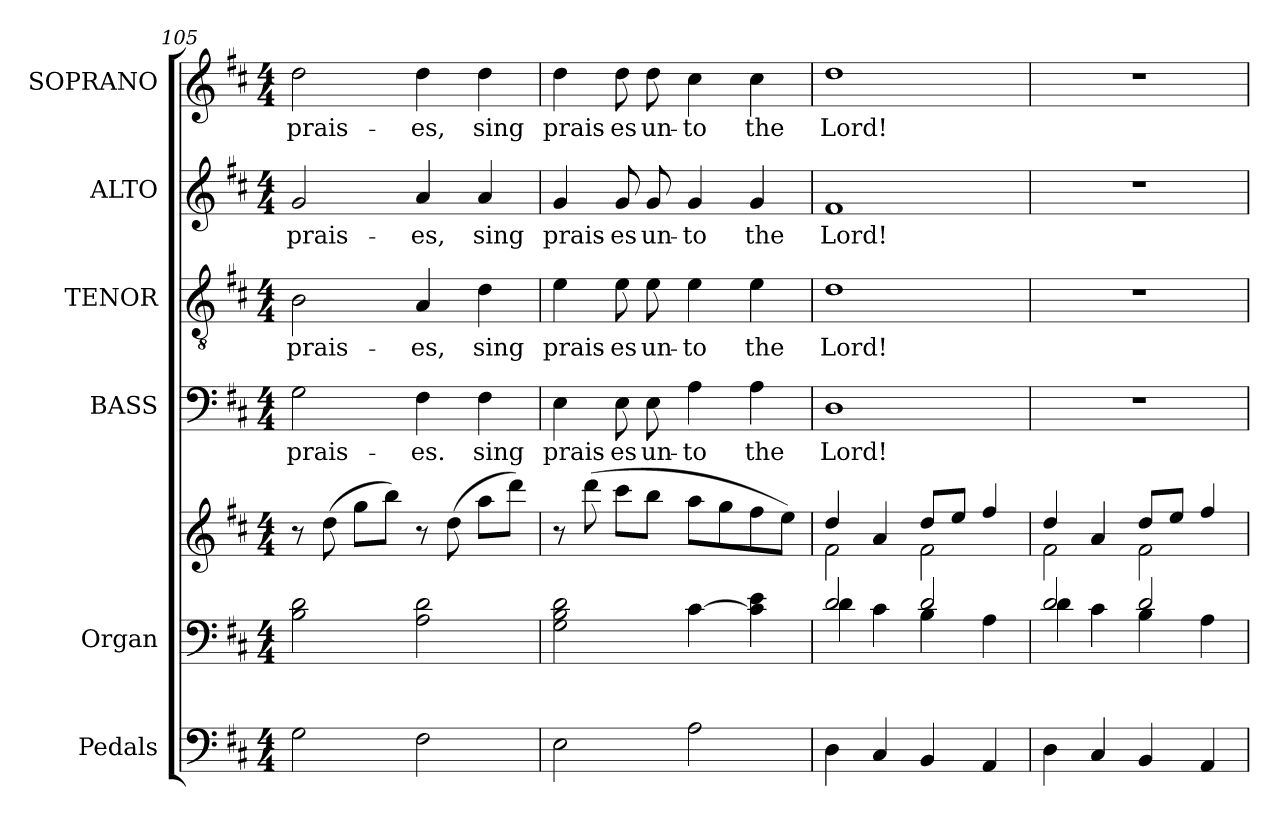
**kern	**kern	**kern	**kern	**text	**kern	**text	**kern	**text	**kern	**text
*part6	*part5	*part5	*part4	*part4	*part3	*part3	*part2	*part2	*part1	*part1
*staff7	*staff6	*staff5	*staff4	*staff4	*staff3	*staff3	*staff2	*staff2	*staff1	*staff1
*I"Pedals	*I"Organ	*	*I"BASS	*	*I"TENOR	*	*I"ALTO	*	*I"SOPRANO	*
*I'Ped.	*I'Org.	*	*I'B.	*	*I'T.	*	*I'A.	*	*I'S.	*
*clefF4	*clefF4	*clefG2	*clefF4	*	*clefGv2	*	*clefG2	*	*clefG2	*
*	*	*	*	*	*ITrd7c12	*	*	*	*	*
*k[f#c#]	*k[f#c#]	*k[f#c#]	*k[f#c#]	*	*k[f#c#]	*	*k[f#c#]	*	*k[f#c#]	*
*D:	*D:	*D:	*D:	*	*D:	*	*D:	*	*D:	*
*M4/4	*M4/4	*M4/4	*M4/4	*	*M4/4	*	*M4/4	*	*M4/4	*
=105	=105	=105	=105	=105	=105	=105	=105	=105	=105	=105
!	!	!	!	!LO:LY:b:color=#000000	!	!	!	!	!	!
!	!	!	!	!	!	!LO:LY:b:color=#000000	!	!	!	!
!	!	!	!	!	!	!	!	!LO:LY:b:color=#000000	!	!
!	!	!	!	!	!	!	!	!	!	!LO:LY:b:color=#000000
2Gi\	2Bi\ 2di	8r	2Gi\	prais-	2BBi\	prais-	2gi/	prais-	2ddi\	prais-
.	.	(8ddi\	.	.	.	.	.	.	.	.
.	.	8ggi\L	.	.	.	.	.	.	.	.
.	.	8bbi\J)	.	.	.	.	.	.	.	.
!	!	!	!	!LO:LY:b:color=#000000	!	!	!	!	!	!
!	!	!	!	!	!	!LO:LY:b:color=#000000	!	!	!	!
!	!	!	!	!	!	!	!	!LO:LY:b:color=#000000	!	!
!	!	!	!	!	!	!	!	!	!	!LO:LY:b:color=#000000
2F#i\	2Ai\ 2di	8r	4F#i\	-es.	4AAi/	-es,	4ai/	-es,	4ddi\	-es,
.	.	(8ddi\	.	.	.	.	.	.	.	.
!	!	!	!	!LO:LY:b:color=#000000	!	!	!	!	!	!
!	!	!	!	!	!	!LO:LY:b:color=#000000	!	!	!	!
!	!	!	!	!	!	!	!	!LO:LY:b:color=#000000	!	!
!	!	!	!	!	!	!	!	!	!	!LO:LY:b:color=#000000
.	.	8aai\L	4F#i\	sing	4Di\	sing	4ai/	sing	4ddi\	sing
.	.	8dddi\J)	.	.	.	.	.	.	.	.
!!LO:PB:g=z
=106	=106	=106	=106	=106	=106	=106	=106	=106	=106	=106
!	!	!	!	!LO:LY:b:color=#000000	!	!	!	!	!	!
!	!	!	!	!	!	!LO:LY:b:color=#000000	!	!	!	!
!	!	!	!	!	!	!	!	!LO:LY:b:color=#000000	!	!
!	!	!	!	!	!	!	!	!	!	!LO:LY:b:color=#000000
2Ei\	2Gi\ 2Bi 2di	8r	4Ei\	prais-	4Ei\	prais-	4gi/	prais-	4ddi\	prais-
.	.	(8dddi\	.	.	.	.	.	.	.	.
!	!	!	!	!LO:LY:b:color=#000000	!	!	!	!	!	!
!	!	!	!	!	!	!LO:LY:b:color=#000000	!	!	!	!
!	!	!	!	!	!	!	!	!LO:LY:b:color=#000000	!	!
!	!	!	!	!	!	!	!	!	!	!LO:LY:b:color=#000000
.	.	8ccc#i\L	8Ei\	-es	8Ei\	-es	8gi/	-es	8ddi\	-es
!	!	!	!	!LO:LY:b:color=#000000	!	!	!	!	!	!
!	!	!	!	!	!	!LO:LY:b:color=#000000	!	!	!	!
!	!	!	!	!	!	!	!	!LO:LY:b:color=#000000	!	!
!	!	!	!	!	!	!	!	!	!	!LO:LY:b:color=#000000
.	.	8bbi\J	8Ei\	un-	8Ei\	un-	8gi/	un-	8ddi\	un-
!	!	!	!	!LO:LY:b:color=#000000	!	!	!	!	!	!
!	!	!	!	!	!	!LO:LY:b:color=#000000	!	!	!	!
!	!	!	!	!	!	!	!	!LO:LY:b:color=#000000	!	!
!	!	!	!	!	!	!	!	!	!	!LO:LY:b:color=#000000
2Ai\	[>4c#i\	8aai\L	4Ai\	-to	4Ei\	-to	4gi/	-to	4cc#i\	-to
.	.	8ggi\	.	.	.	.	.	.	.	.
!	!	!	!	!LO:LY:b:color=#000000	!	!	!	!	!	!
!	!	!	!	!	!	!LO:LY:b:color=#000000	!	!	!	!
!	!	!	!	!	!	!	!	!LO:LY:b:color=#000000	!	!
!	!	!	!	!	!	!	!	!	!	!LO:LY:b:color=#000000
.	4c#i\] 4ei	8ff#i\	4Ai\	the	4Ei\	the	4gi/	the	4cc#i\	the
.	.	8eei\J)	.	.	.	.	.	.	.	.
=107	=107	=107	=107	=107	=107	=107	=107	=107	=107	=107
*	*^	*^	*	*	*	*	*	*	*	*
!	!	!	!	!	!	!LO:LY:b:color=#000000	!	!	!	!	!	!
!	!	!	!	!	!	!	!	!LO:LY:b:color=#000000	!	!	!	!
!	!	!	!	!	!	!	!	!	!	!LO:LY:b:color=#000000	!	!
!	!	!	!	!	!	!	!	!	!	!	!	!LO:LY:b:color=#000000
4Di\	2di/	4di\	4ddi/	2f#i\	1Di	Lord!	1Di	Lord!	1f#i	Lord!	1ddi	Lord!
4C#i/	.	4c#i\	4ai/	.	.	.	.	.	.	.	.	.
4BBi/	2di/	4Bi\	8ddi/L	2f#i\	.	.	.	.	.	.	.	.
.	.	.	8eei/J	.	.	.	.	.	.	.	.	.
4AAi/	.	4Ai\	4ff#i/	.	.	.	.	.	.	.	.	.
=108	=108	=108	=108	=108	=108	=108	=108	=108	=108	=108	=108	=108
4Di\	2di/	4di\	4ddi/	2f#i\	1r	.	1r	.	1r	.	1r	.
4C#i/	.	4c#i\	4ai/	.	.	.	.	.	.	.	.	.
4BBi/	2di/	4Bi\	8ddi/L	2f#i\	.	.	.	.	.	.	.	.
.	.	.	8eei/J	.	.	.	.	.	.	.	.	.
4AAi/	.	4Ai\	4ff#i/	.	.	.	.	.	.	.	.	.
*	*v	*v	*	*	*	*	*	*	*	*	*	*
*	*	*v	*v	*	*	*	*	*	*	*	*
=	=	=	=	=	=	=	=	=	=	=
*-	*-	*-	*-	*-	*-	*-	*-	*-	*-	*-
